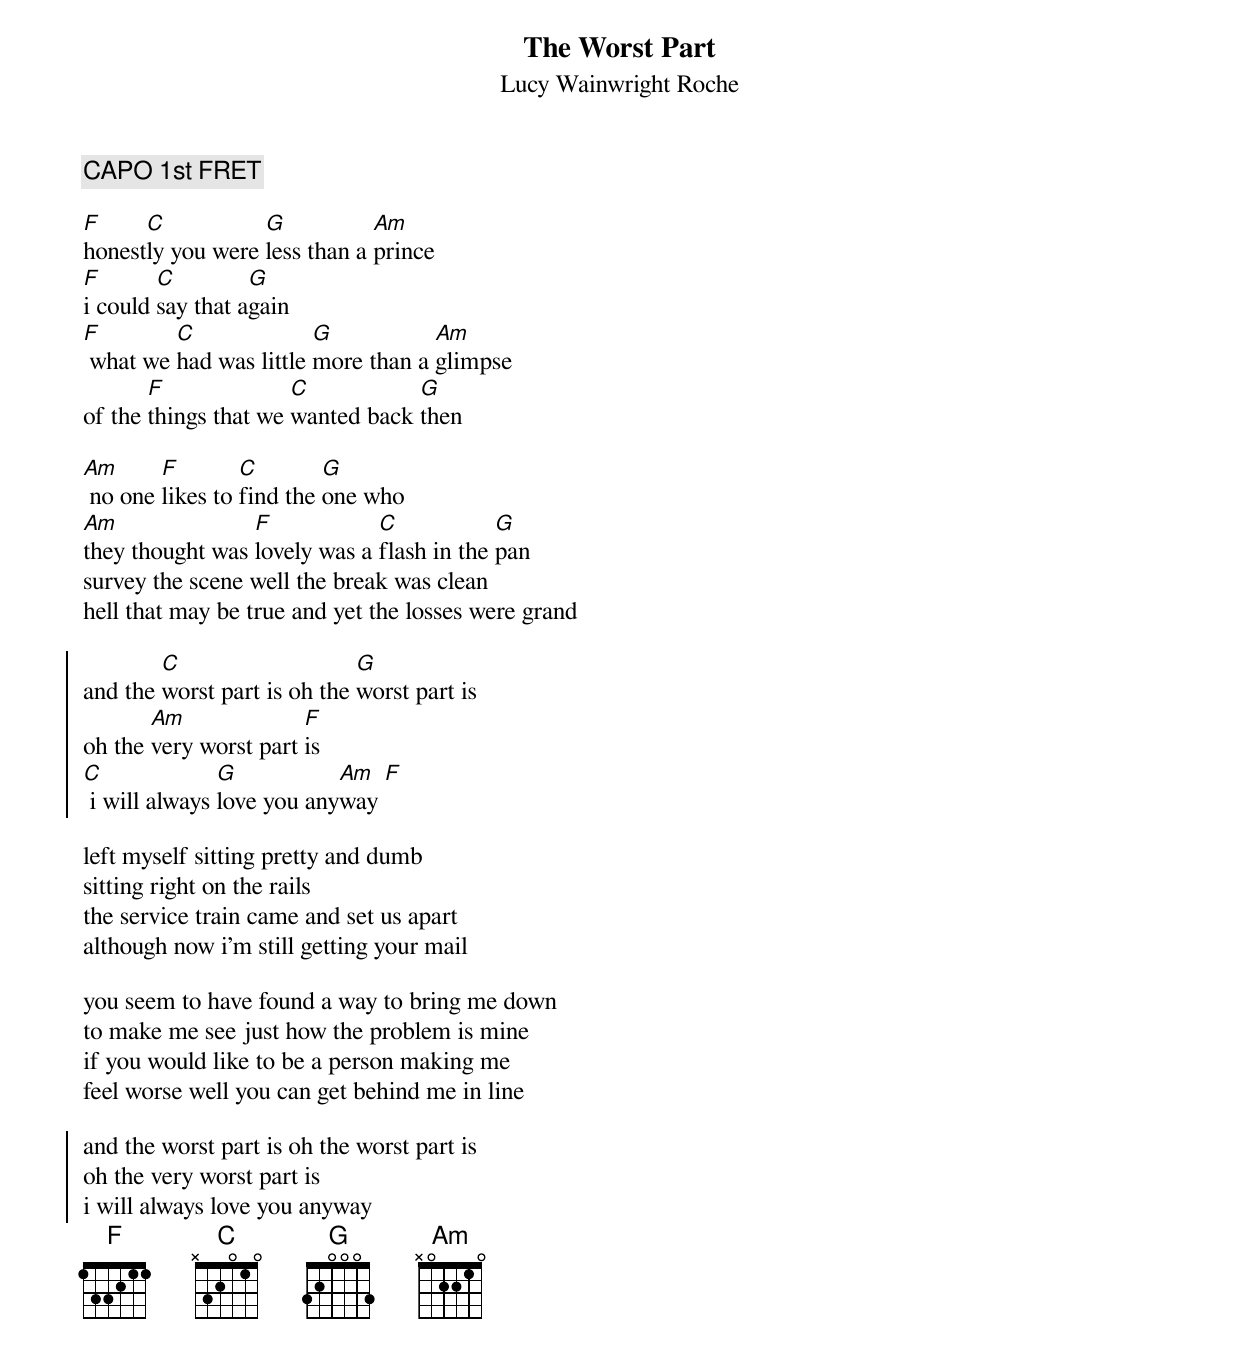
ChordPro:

{t: The Worst Part}
{st: Lucy Wainwright Roche}

{c: CAPO 1st FRET}

[F]honest[C]ly you were [G]less than a [Am]prince
[F]i could [C]say that a[G]gain
[F] what we [C]had was little [G]more than a [Am]glimpse
of the [F]things that we [C]wanted back [G]then

[Am] no one [F]likes to [C]find the [G]one who
[Am]they thought was [F]lovely was a [C]flash in the [G]pan
survey the scene well the break was clean
hell that may be true and yet the losses were grand

{soc}
and the [C]worst part is oh the [G]worst part is
oh the [Am]very worst part [F]is
[C] i will always [G]love you any[Am]way [F]
{eoc}

left myself sitting pretty and dumb
sitting right on the rails
the service train came and set us apart
although now i’m still getting your mail

you seem to have found a way to bring me down
to make me see just how the problem is mine
if you would like to be a person making me
feel worse well you can get behind me in line

{soc}
and the worst part is oh the worst part is
oh the very worst part is
i will always love you anyway
{eoc}
